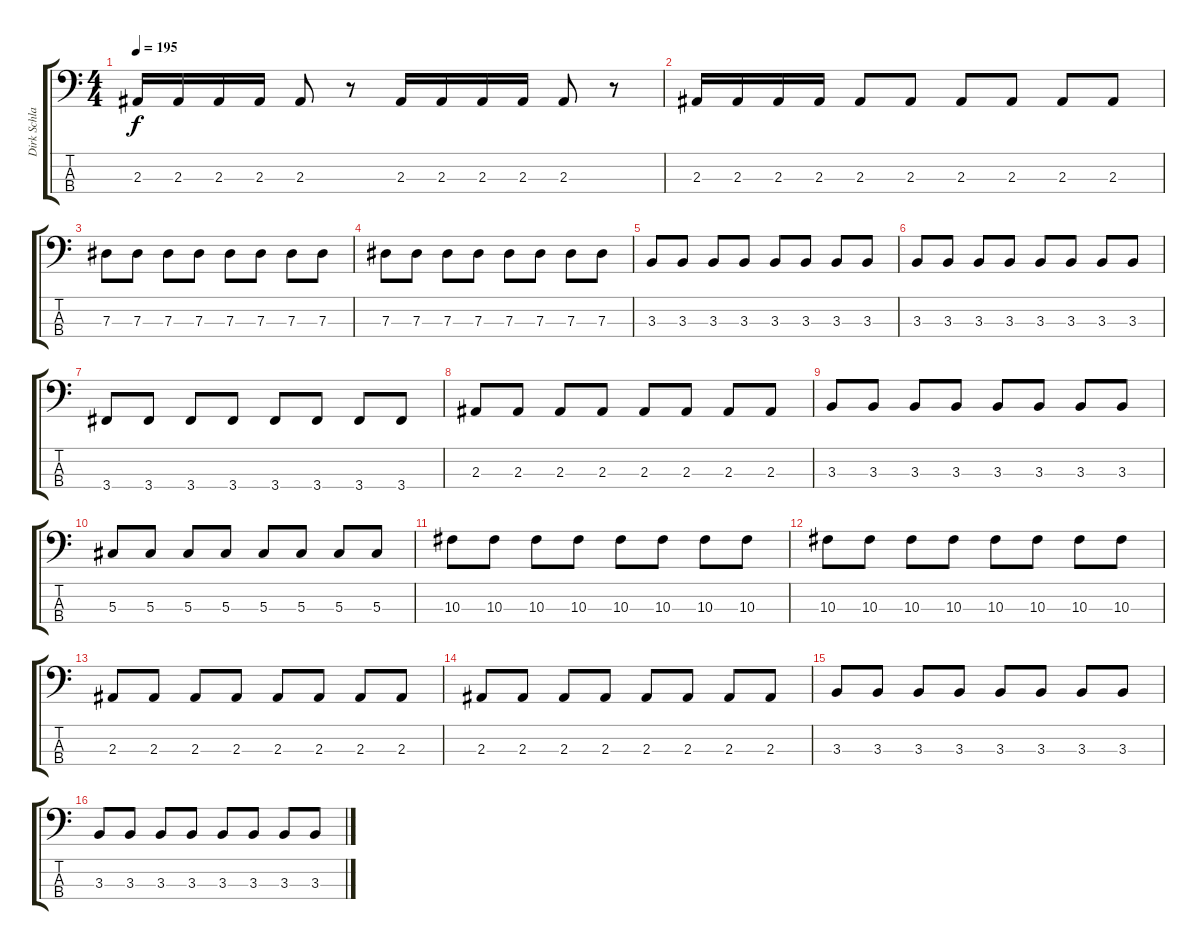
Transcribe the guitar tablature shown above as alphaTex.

\track ("Dirk Schlachter" "Dirk Schla") {instrument electricbassfinger}
\staff {score tabs}
\tuning (Gb2 Db2 Ab1 Eb1) {hide}
\ts (4 4)
\tempo 195
\clef f4
\ks c
2.3.16{dy f} 2.3.16 2.3.16 2.3.16 2.3.8 r.8 2.3.16 2.3.16 2.3.16 2.3.16 2.3.8 r.8 |
2.3.16 2.3.16 2.3.16 2.3.16 2.3.8 2.3.8 2.3.8 2.3.8 2.3.8 2.3.8 |
7.3.8 7.3.8 7.3.8 7.3.8 7.3.8 7.3.8 7.3.8 7.3.8 |
7.3.8 7.3.8 7.3.8 7.3.8 7.3.8 7.3.8 7.3.8 7.3.8 |
3.3.8 3.3.8 3.3.8 3.3.8 3.3.8 3.3.8 3.3.8 3.3.8 |
3.3.8 3.3.8 3.3.8 3.3.8 3.3.8 3.3.8 3.3.8 3.3.8 |
3.4.8 3.4.8 3.4.8 3.4.8 3.4.8 3.4.8 3.4.8 3.4.8 |
2.3.8 2.3.8 2.3.8 2.3.8 2.3.8 2.3.8 2.3.8 2.3.8 |
3.3.8 3.3.8 3.3.8 3.3.8 3.3.8 3.3.8 3.3.8 3.3.8 |
5.3.8 5.3.8 5.3.8 5.3.8 5.3.8 5.3.8 5.3.8 5.3.8 |
10.3.8 10.3.8 10.3.8 10.3.8 10.3.8 10.3.8 10.3.8 10.3.8 |
10.3.8 10.3.8 10.3.8 10.3.8 10.3.8 10.3.8 10.3.8 10.3.8 |
2.3.8 2.3.8 2.3.8 2.3.8 2.3.8 2.3.8 2.3.8 2.3.8 |
2.3.8 2.3.8 2.3.8 2.3.8 2.3.8 2.3.8 2.3.8 2.3.8 |
3.3.8 3.3.8 3.3.8 3.3.8 3.3.8 3.3.8 3.3.8 3.3.8 |
3.3.8 3.3.8 3.3.8 3.3.8 3.3.8 3.3.8 3.3.8 3.3.8
